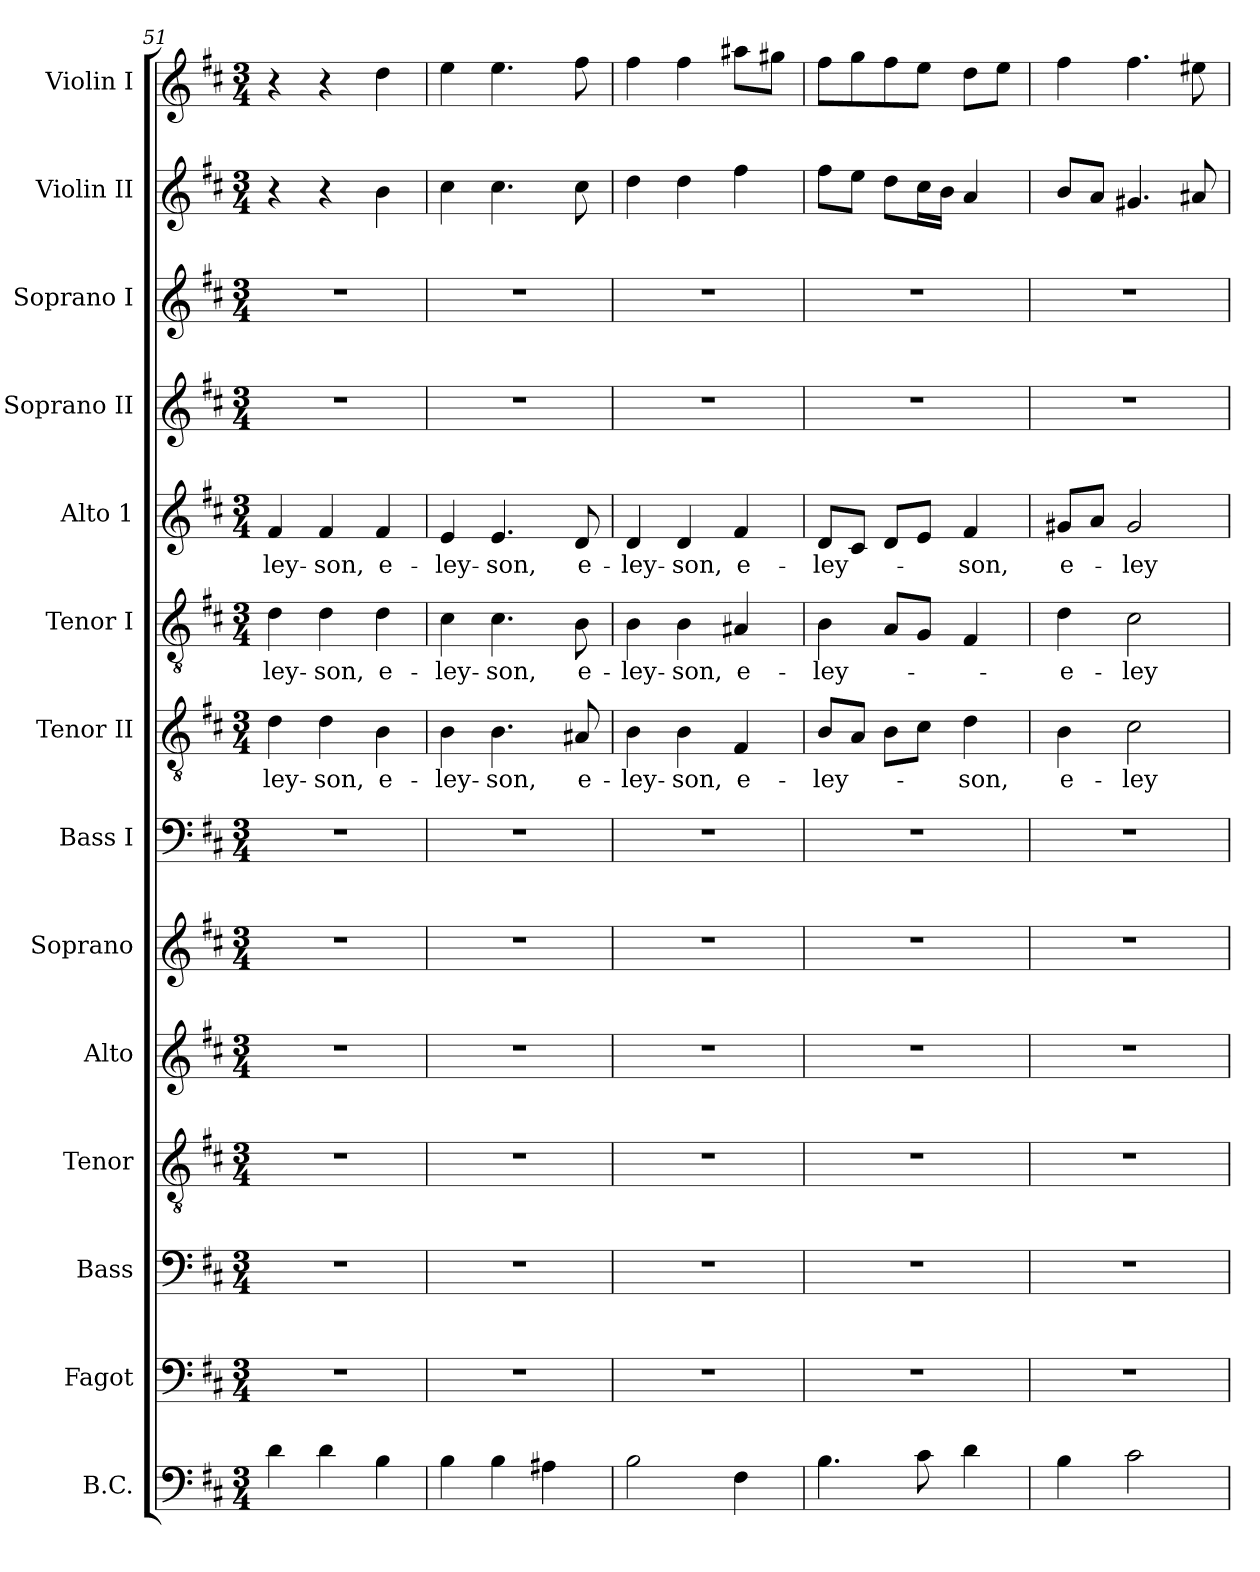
**kern	**kern	**kern	**kern	**kern	**kern	**kern	**kern	**text	**kern	**text	**kern	**text	**kern	**kern	**kern	**kern
*part14	*part13	*part12	*part11	*part10	*part9	*part8	*part7	*part7	*part6	*part6	*part5	*part5	*part4	*part3	*part2	*part1
*staff14	*staff13	*staff12	*staff11	*staff10	*staff9	*staff8	*staff7	*staff7	*staff6	*staff6	*staff5	*staff5	*staff4	*staff3	*staff2	*staff1
*I"B.C.	*I"Fagot	*I"Bass	*I"Tenor	*I"Alto	*I"Soprano	*I"Bass I	*I"Tenor II	*	*I"Tenor I	*	*I"Alto 1	*	*I"Soprano II	*I"Soprano I	*I"Violin II	*I"Violin I
*I'B.C.	*I'Fg	*	*I'T-R	*	*I'S-R	*I'B1	*I'T2	*	*I'T1	*	*I'A1	*	*I'S2	*I'S1	*I'Vln. II	*I'Vln. I
*clefF4	*clefF4	*clefF4	*clefGv2	*clefG2	*clefG2	*clefF4	*clefGv2	*	*clefGv2	*	*clefG2	*	*clefG2	*clefG2	*clefG2	*clefG2
*k[f#c#]	*k[f#c#]	*k[f#c#]	*k[f#c#]	*k[f#c#]	*k[f#c#]	*k[f#c#]	*k[f#c#]	*	*k[f#c#]	*	*k[f#c#]	*	*k[f#c#]	*k[f#c#]	*k[f#c#]	*k[f#c#]
*D:	*D:	*D:	*D:	*D:	*D:	*D:	*D:	*	*D:	*	*D:	*	*D:	*D:	*D:	*D:
*M3/4	*M3/4	*M3/4	*M3/4	*M3/4	*M3/4	*M3/4	*M3/4	*	*M3/4	*	*M3/4	*	*M3/4	*M3/4	*M3/4	*M3/4
=51	=51	=51	=51	=51	=51	=51	=51	=51	=51	=51	=51	=51	=51	=51	=51	=51
!	!	!	!	!	!	!	!	!LO:LY:b	!	!LO:LY:b	!	!LO:LY:b	!	!	!	!
4d\	2.r	2.r	2.r	2.r	2.r	2.r	4d\	-ley-	4d\	-ley-	4f#/	-ley-	2.r	2.r	4r	4r
!	!	!	!	!	!	!	!	!LO:LY:b	!	!LO:LY:b	!	!LO:LY:b	!	!	!	!
4d\	.	.	.	.	.	.	4d\	-son,	4d\	-son,	4f#/	-son,	.	.	4r	4r
!	!	!	!	!	!	!	!	!LO:LY:b	!	!LO:LY:b	!	!LO:LY:b	!	!	!	!
4B\	.	.	.	.	.	.	4B\	e-	4d\	e-	4f#/	e-	.	.	4b\	4dd\
=52	=52	=52	=52	=52	=52	=52	=52	=52	=52	=52	=52	=52	=52	=52	=52	=52
!	!	!	!	!	!	!	!	!LO:LY:b	!	!LO:LY:b	!	!LO:LY:b	!	!	!	!
4B\	2.r	2.r	2.r	2.r	2.r	2.r	4B\	-ley-	4c#\	-ley-	4e/	-ley-	2.r	2.r	4cc#\	4ee\
!	!	!	!	!	!	!	!	!LO:LY:b	!	!LO:LY:b	!	!LO:LY:b	!	!	!	!
4B\	.	.	.	.	.	.	4.B\	-son,	4.c#\	-son,	4.e/	-son,	.	.	4.cc#\	4.ee\
4A#X\	.	.	.	.	.	.	.	.	.	.	.	.	.	.	.	.
!	!	!	!	!	!	!	!	!LO:LY:b	!	!LO:LY:b	!	!LO:LY:b	!	!	!	!
.	.	.	.	.	.	.	8A#X/	e-	8B\	e-	8d/	e-	.	.	8cc#\	8ff#\
=53	=53	=53	=53	=53	=53	=53	=53	=53	=53	=53	=53	=53	=53	=53	=53	=53
!	!	!	!	!	!	!	!	!LO:LY:b	!	!LO:LY:b	!	!LO:LY:b	!	!	!	!
2B\	2.r	2.r	2.r	2.r	2.r	2.r	4B\	-ley-	4B\	-ley-	4d/	-ley-	2.r	2.r	4dd\	4ff#\
!	!	!	!	!	!	!	!	!LO:LY:b	!	!LO:LY:b	!	!LO:LY:b	!	!	!	!
.	.	.	.	.	.	.	4B\	-son,	4B\	-son,	4d/	-son,	.	.	4dd\	4ff#\
!	!	!	!	!	!	!	!	!LO:LY:b	!	!LO:LY:b	!	!LO:LY:b	!	!	!	!
4F#\	.	.	.	.	.	.	4F#/	e-	4A#X/	e-	4f#/	e-	.	.	4ff#\	8aa#X\L
.	.	.	.	.	.	.	.	.	.	.	.	.	.	.	.	8gg#X\J
=54	=54	=54	=54	=54	=54	=54	=54	=54	=54	=54	=54	=54	=54	=54	=54	=54
!	!	!	!	!	!	!	!	!LO:LY:b	!	!LO:LY:b	!	!LO:LY:b	!	!	!	!
4.B\	2.r	2.r	2.r	2.r	2.r	2.r	8B/L	-ley-	4B\	-ley-	8d/L	-ley-	2.r	2.r	8ff#\L	8ff#\L
.	.	.	.	.	.	.	8A/J	.	.	.	8c#/J	.	.	.	8ee\J	8gg\
.	.	.	.	.	.	.	8B\L	.	8A/L	.	8d/L	.	.	.	8dd\L	8ff#\
8c#\	.	.	.	.	.	.	8c#\J	.	8G/J	.	8e/J	.	.	.	16cc#\L	8ee\J
.	.	.	.	.	.	.	.	.	.	.	.	.	.	.	16b\JJ	.
!	!	!	!	!	!	!	!	!LO:LY:b	!	!	!	!LO:LY:b	!	!	!	!
4d\	.	.	.	.	.	.	4d\	-son,	4F#/	.	4f#/	-son,	.	.	4a/	8dd\L
.	.	.	.	.	.	.	.	.	.	.	.	.	.	.	.	8ee\J
=55	=55	=55	=55	=55	=55	=55	=55	=55	=55	=55	=55	=55	=55	=55	=55	=55
!	!	!	!	!	!	!	!	!LO:LY:b	!	!LO:LY:b	!	!LO:LY:b	!	!	!	!
4B\	2.r	2.r	2.r	2.r	2.r	2.r	4B\	e-	4d\	-e-	8g#X/L	e-	2.r	2.r	8b/L	4ff#\
.	.	.	.	.	.	.	.	.	.	.	8a/J	.	.	.	8a/J	.
!	!	!	!	!	!	!	!	!LO:LY:b	!	!LO:LY:b	!	!LO:LY:b	!	!	!	!
2c#\	.	.	.	.	.	.	2c#\	-ley-	2c#\	-ley-	2g#/	-ley-	.	.	4.g#X/	4.ff#\
.	.	.	.	.	.	.	.	.	.	.	.	.	.	.	8a#X/	8ee#X\
=	=	=	=	=	=	=	=	=	=	=	=	=	=	=	=	=
*-	*-	*-	*-	*-	*-	*-	*-	*-	*-	*-	*-	*-	*-	*-	*-	*-
